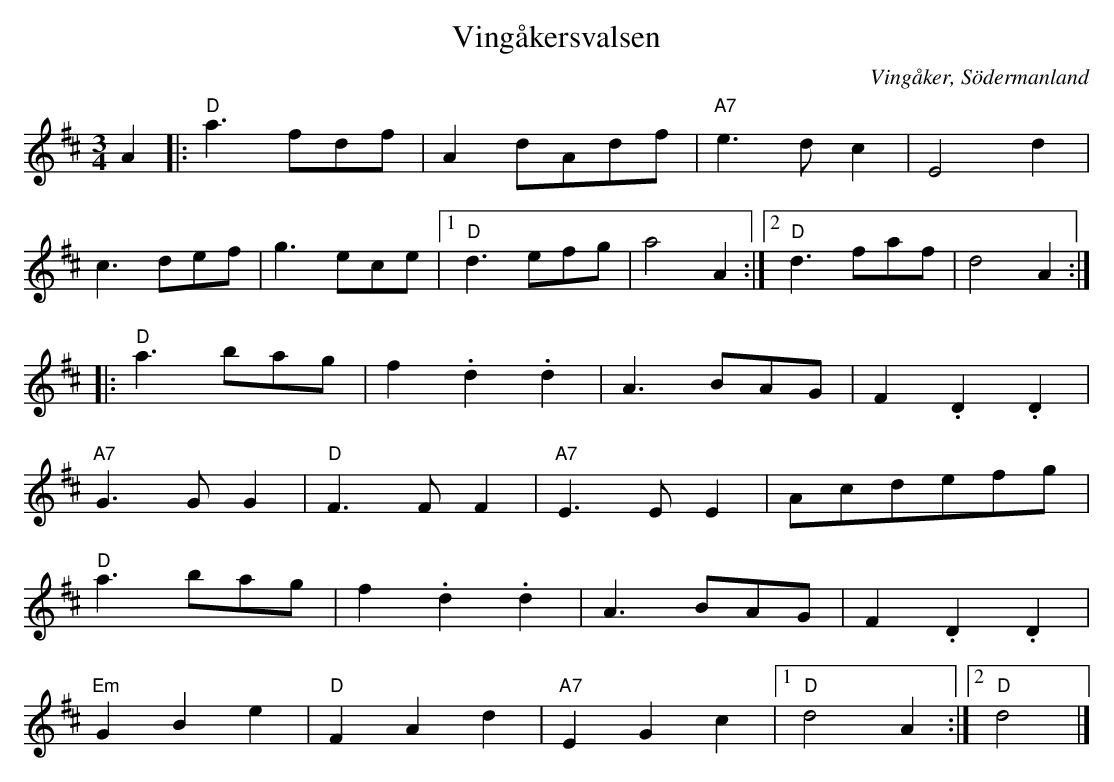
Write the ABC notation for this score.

X:1
T:Vingåkersvalsen
ledare för baletten vid Kungl. Operan och Ladugårdslandsteatern under 1800-talets mitt.
Även musiken är enligt uppgift komponerad av Selinder.
Ovanstående uppgifter är lämnade av en elev till Selinder, fru Lotten Åström.
O:Vingåker, Södermanland
L:1/8
M:3/4
K:D
A2 |: "D"a3 fdf | A2 dAdf | "A7"e2>d2c2 | E4d2 |
c3def | g3ece |1 "D"d3efg | a4 A2 :|2 "D"d3faf | d4A2 :|
|:"D"a3bag | f2.d2.d2 | A3BAG | F2.D2.D2 |
"A7"G2>G2G2 | "D"F2>F2F2 | "A7"E2>E2E2 | Acdefg |
"D"a3bag | f2.d2.d2 | A3BAG | F2.D2.D2 |
"Em"G2B2e2 | "D"F2A2d2 | "A7"E2G2c2 |1 "D"d4A2 :|2 "D"d4 |]
